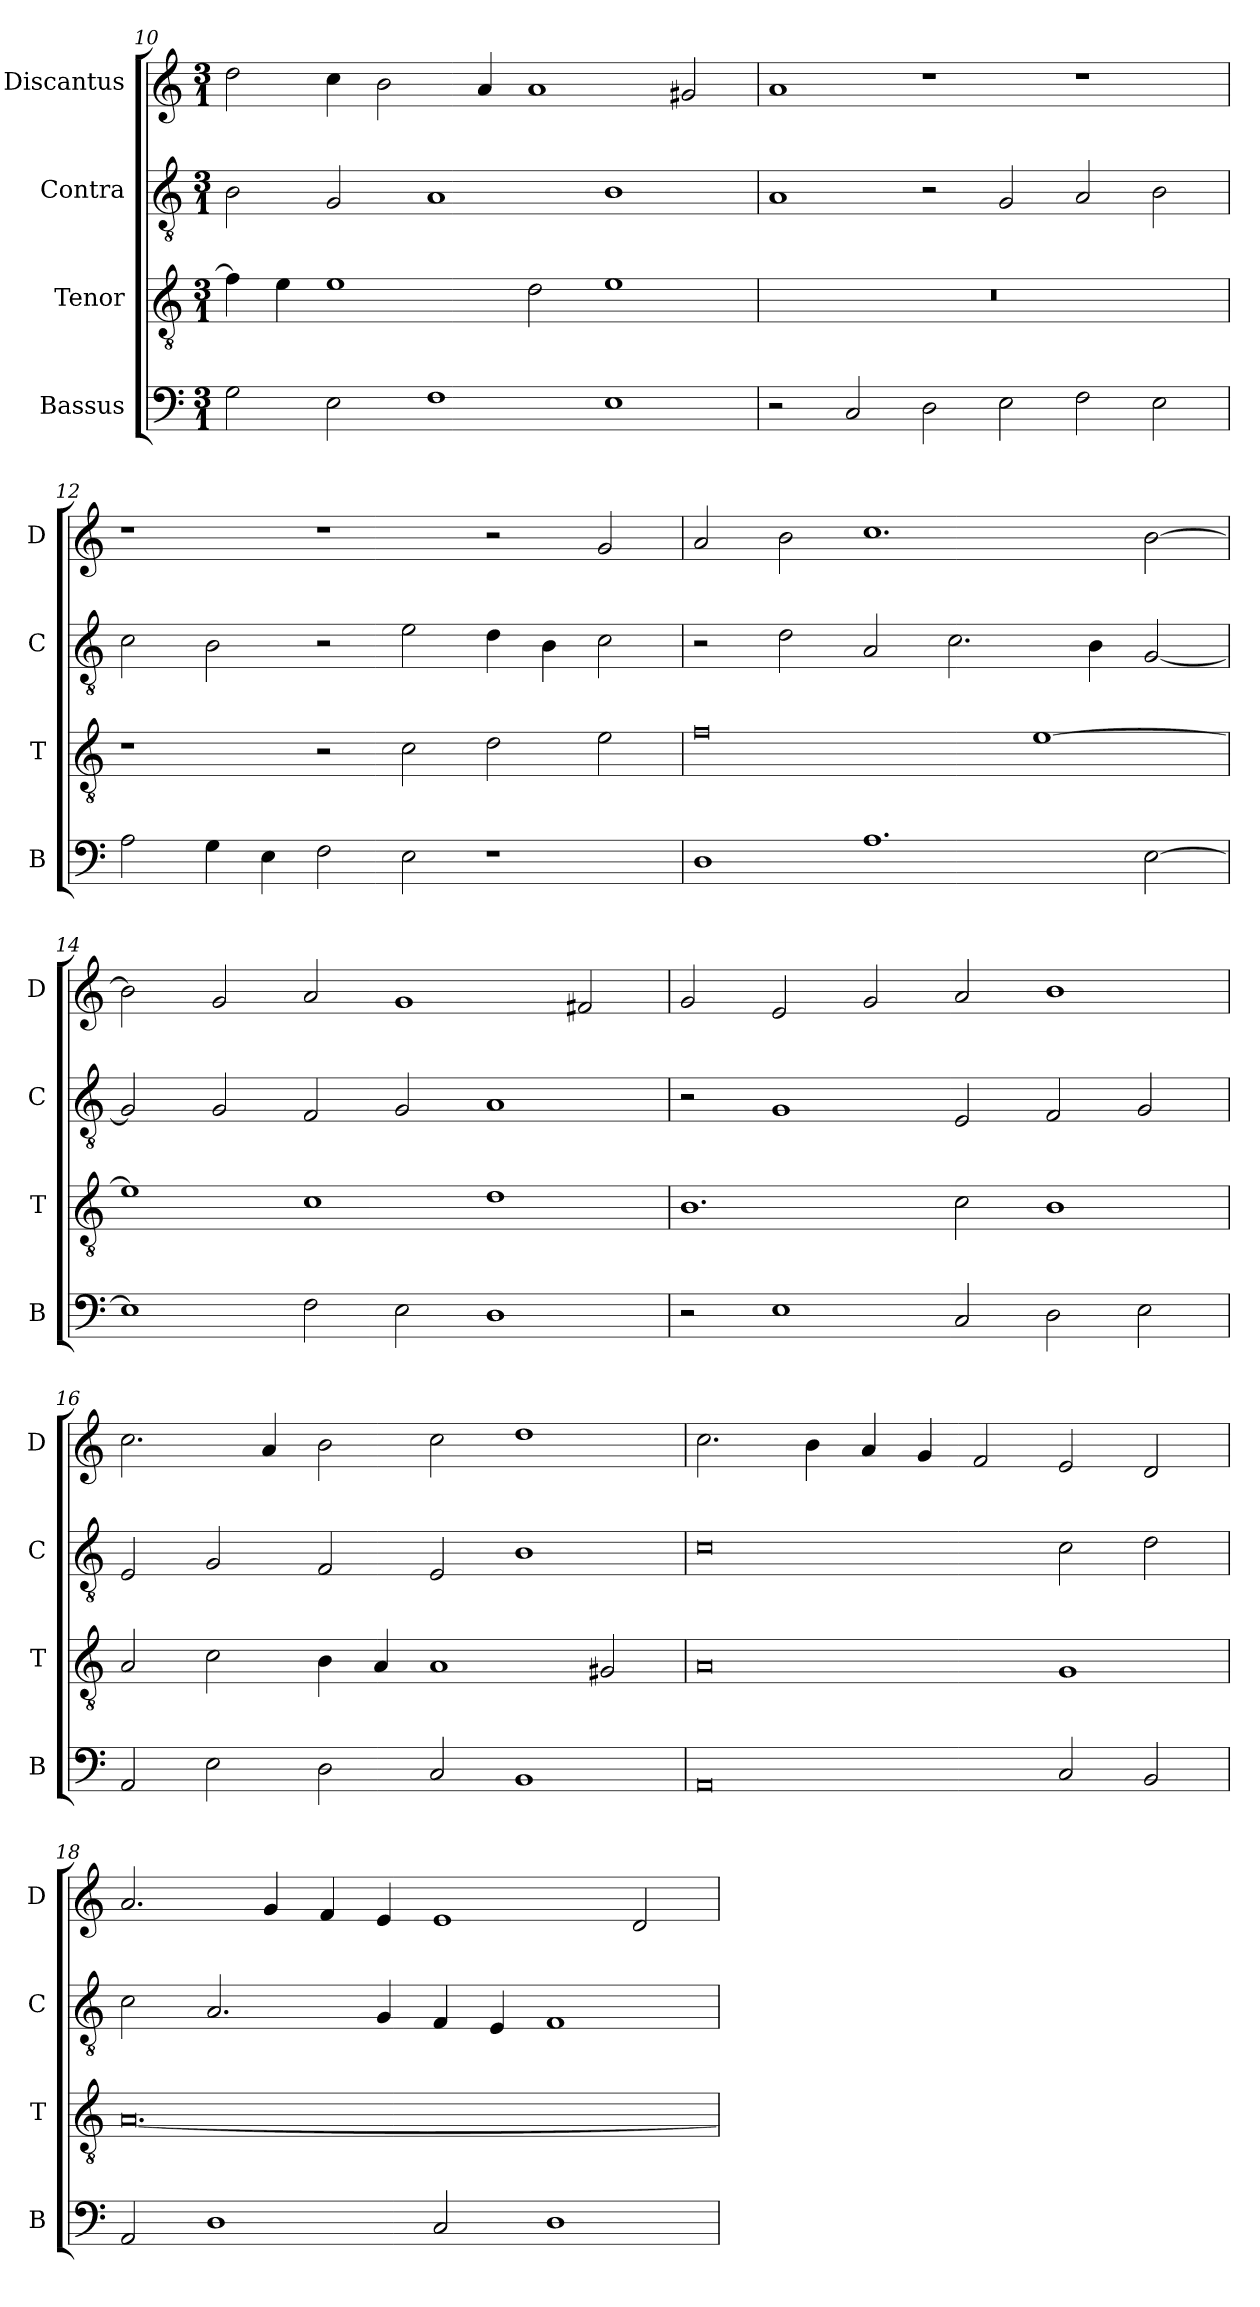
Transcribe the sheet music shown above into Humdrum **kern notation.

**kern	**kern	**kern	**kern
*part4	*part3	*part2	*part1
*staff4	*staff3	*staff2	*staff1
*I"Bassus	*I"Tenor	*I"Contra	*I"Discantus
*I'B	*I'T	*I'C	*I'D
*clefF4	*clefGv2	*clefGv2	*clefG2
*k[]	*k[]	*k[]	*k[]
*M3/1	*M3/1	*M3/1	*M3/1
=10	=10	=10	=10
2G\	4f\]	2B\	2dd\
.	4e\	.	.
2E\	1e	2G/	4cc\
.	.	.	2b\
1F	.	1A	.
.	.	.	4a/
.	2d\	.	1a
1E	1e	1B	.
.	.	.	2g#X/
=11	=11	=11	=11
2r	0.r	1A	1a
2C/	.	.	.
2D\	.	2r	1r
2E\	.	2G/	.
2F\	.	2A/	1r
2E\	.	2B\	.
=12	=12	=12	=12
2A\	1r	2c\	1r
4G\	.	2B\	.
4E\	.	.	.
2F\	2r	2r	1r
2E\	2c\	2e\	.
1r	2d\	4d\	2r
.	.	4B\	.
.	2e\	2c\	2g/
=13	=13	=13	=13
1D	0f	2r	2a/
.	.	2d\	2b\
1.A	.	2A/	1.cc
.	.	2.c\	.
.	[1e	.	.
.	.	4B\	.
[2E\	.	[2G/	[2b\
=14	=14	=14	=14
1E]	1e]	2G/]	2b\]
.	.	2G/	2g/
2F\	1c	2F/	2a/
2E\	.	2G/	1g
1D	1d	1A	.
.	.	.	2f#X/
=15	=15	=15	=15
2r	1.B	2r	2g/
1E	.	1G	2e/
.	.	.	2g/
2C/	2c\	2E/	2a/
2D\	1B	2F/	1b
2E\	.	2G/	.
=16	=16	=16	=16
2AA/	2A/	2E/	2.cc\
2E\	2c\	2G/	.
.	.	.	4a/
2D\	4B\	2F/	2b\
.	4A/	.	.
2C/	1A	2E/	2cc\
1BB	.	1B	1dd
.	2G#X/	.	.
=17	=17	=17	=17
0AA	0A	0c	2.cc\
.	.	.	4b\
.	.	.	4a/
.	.	.	4g/
.	.	.	2f/
2C/	1G	2c\	2e/
2BB/	.	2d\	2d/
=18	=18	=18	=18
2AA/	[0.A	2c\	2.a/
1D	.	2.A/	.
.	.	.	4g/
.	.	.	4f/
.	.	4G/	4e/
2C/	.	4F/	1e
.	.	4E/	.
1D	.	1F	.
.	.	.	2d/
=	=	=	=
*-	*-	*-	*-
